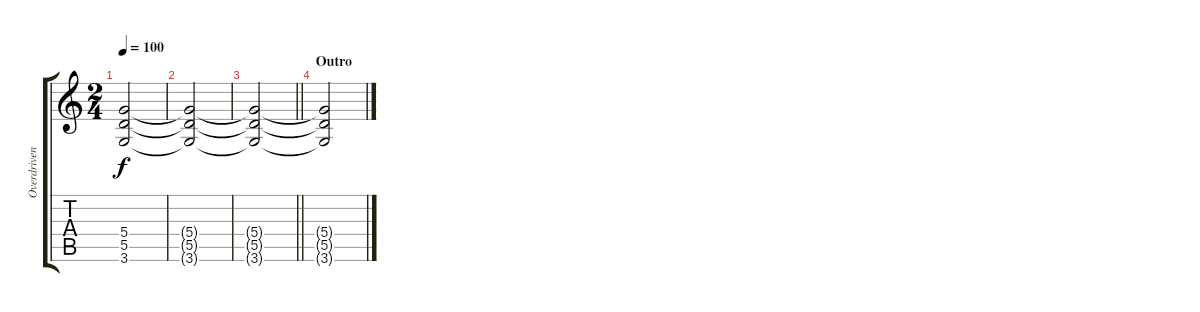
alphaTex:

\track ("Overdriven" "Overdriven") {instrument overdrivenguitar}
\staff {score tabs}
\tuning (E4 B3 G3 D3 A2 E2) {hide}
\ts (2 4)
\tempo 100
\clef g2
\ks c
(5.4{t} 5.5{t} 3.6{t}).2{dy f} |
(5.4{t} 5.5{t} 3.6{t}).2 |
\barLineRight lightlight
(5.4{t} 5.5{t} 3.6{t}).2 |
\section ("" "Outro")
(5.4{t} 5.5{t} 3.6{t}).2
